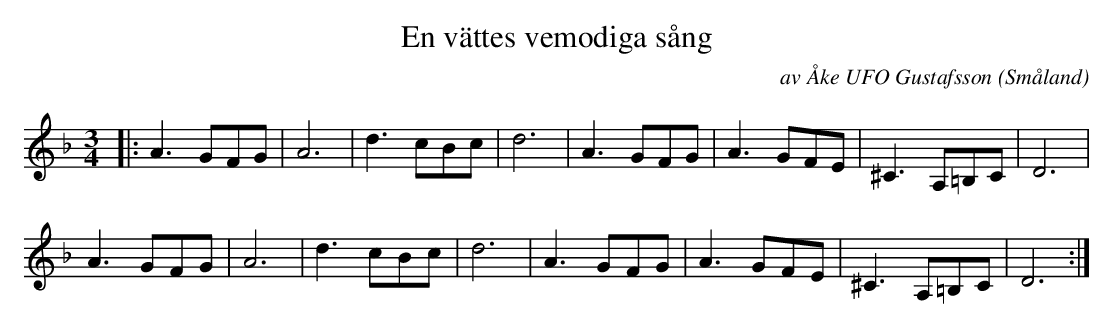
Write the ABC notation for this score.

X:1
T:En vättes vemodiga sång
C:av Åke UFO Gustafsson
O:Småland
M:3/4
L:1/8
K:F
|: A3 GFG | A6 | d3 cBc | d6 | A3 GFG | A3 GFE | ^C3 A,=B,C | D6 |
A3 GFG | A6 | d3 cBc | d6 | A3 GFG | A3 GFE | ^C3 A,=B,C | D6 :|
